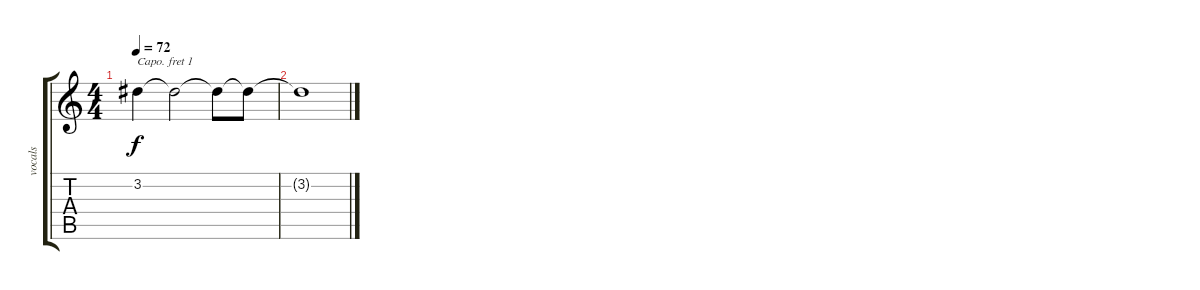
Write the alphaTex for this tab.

\track ("vocals" "vocals") {instrument electricguitarjazz}
\staff {score tabs}
\capo 1
\tuning (E4 B3 G3 D3 A2 E2) {hide}
\ts (4 4)
\tempo 72
\clef g2
\ks c
3.2{t}.4{dy f} 3.2{t}.2 3.2{t}.8 3.2{t}.8 |
3.2{t}.1
